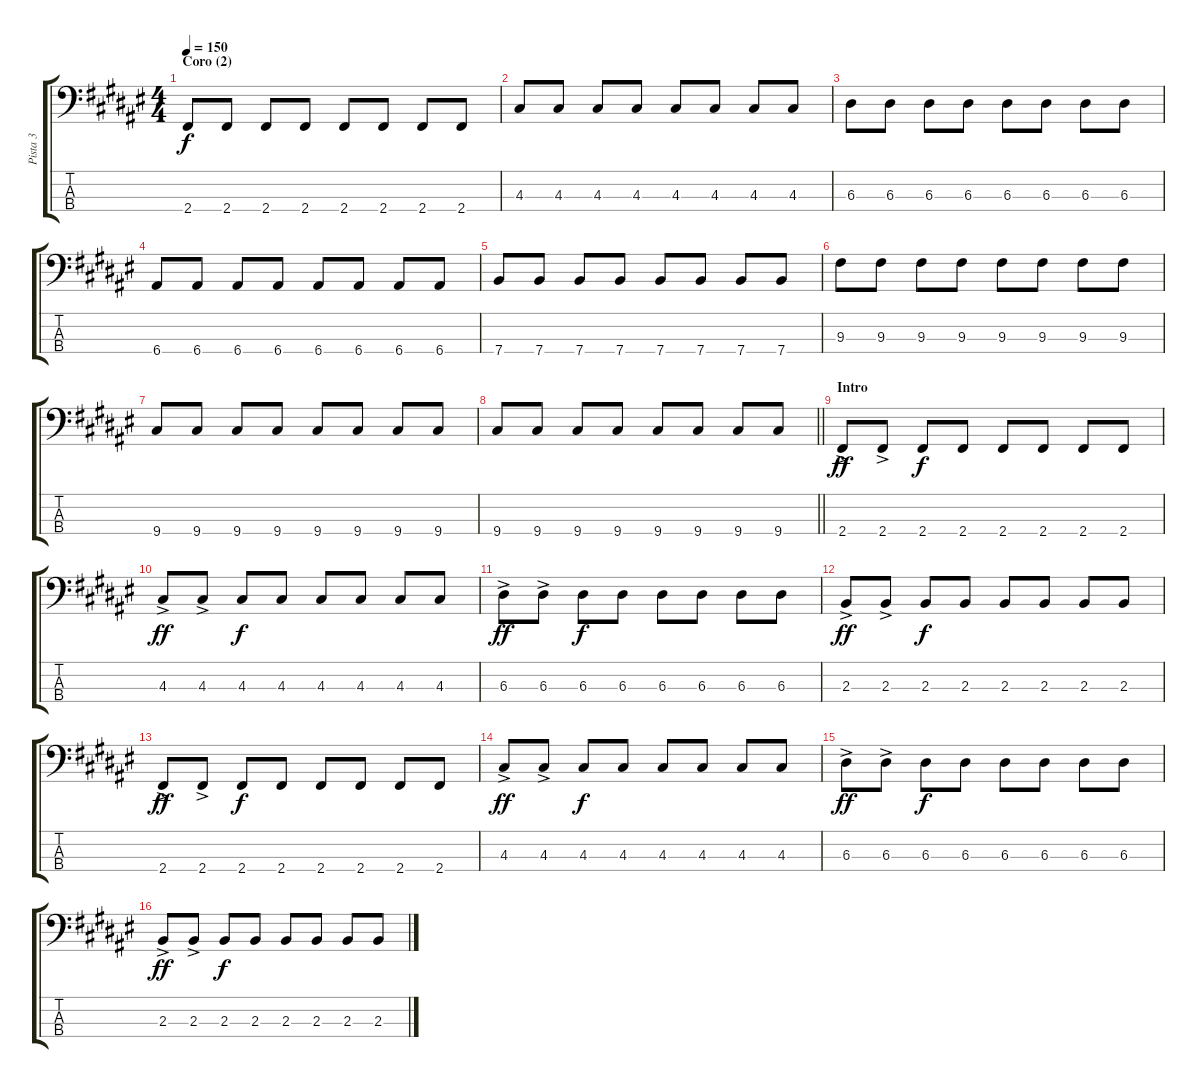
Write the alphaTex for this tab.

\track ("Pista 3" "Pista 3") {instrument electricbassfinger}
\staff {score tabs}
\tuning (G2 D2 A1 E1) {hide}
\ts (4 4)
\section ("" "Coro (2)")
\tempo 150
\clef f4
\ks d#minor
2.4.8{dy f} 2.4.8 2.4.8 2.4.8 2.4.8 2.4.8 2.4.8 2.4.8 |
4.3.8 4.3.8 4.3.8 4.3.8 4.3.8 4.3.8 4.3.8 4.3.8 |
6.3.8 6.3.8 6.3.8 6.3.8 6.3.8 6.3.8 6.3.8 6.3.8 |
6.4.8 6.4.8 6.4.8 6.4.8 6.4.8 6.4.8 6.4.8 6.4.8 |
7.4.8 7.4.8 7.4.8 7.4.8 7.4.8 7.4.8 7.4.8 7.4.8 |
9.3.8 9.3.8 9.3.8 9.3.8 9.3.8 9.3.8 9.3.8 9.3.8 |
9.4.8 9.4.8 9.4.8 9.4.8 9.4.8 9.4.8 9.4.8 9.4.8 |
\barLineRight lightlight
9.4.8 9.4.8 9.4.8 9.4.8 9.4.8 9.4.8 9.4.8 9.4.8 |
\section ("" "Intro")
2.4{ac}.8{dy ff} 2.4{ac}.8 2.4.8{dy f} 2.4.8 2.4.8 2.4.8 2.4.8 2.4.8 |
4.3{ac}.8{dy ff} 4.3{ac}.8 4.3.8{dy f} 4.3.8 4.3.8 4.3.8 4.3.8 4.3.8 |
6.3{ac}.8{dy ff} 6.3{ac}.8 6.3.8{dy f} 6.3.8 6.3.8 6.3.8 6.3.8 6.3.8 |
2.3{ac}.8{dy ff} 2.3{ac}.8 2.3.8{dy f} 2.3.8 2.3.8 2.3.8 2.3.8 2.3.8 |
2.4{ac}.8{dy ff} 2.4{ac}.8 2.4.8{dy f} 2.4.8 2.4.8 2.4.8 2.4.8 2.4.8 |
4.3{ac}.8{dy ff} 4.3{ac}.8 4.3.8{dy f} 4.3.8 4.3.8 4.3.8 4.3.8 4.3.8 |
6.3{ac}.8{dy ff} 6.3{ac}.8 6.3.8{dy f} 6.3.8 6.3.8 6.3.8 6.3.8 6.3.8 |
2.3{ac}.8{dy ff} 2.3{ac}.8 2.3.8{dy f} 2.3.8 2.3.8 2.3.8 2.3.8 2.3.8
